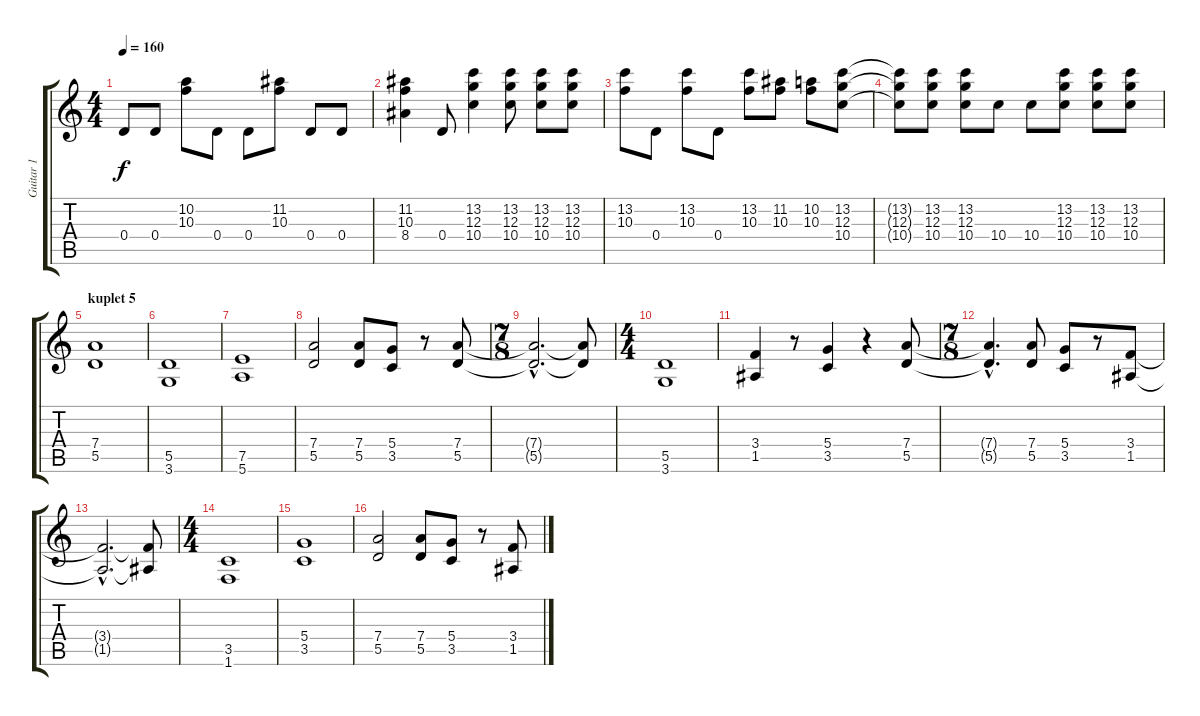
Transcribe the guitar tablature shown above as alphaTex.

\track ("Guitar 1" "Guitar 1") {instrument distortionguitar}
\staff {score tabs}
\tuning (E4 B3 G3 D3 A2 E2) {hide}
\ts (4 4)
\tempo 160
\clef g2
\ks c
0.4.8{dy f} 0.4.8 (10.2 10.3).8 0.4.8 0.4.8 (11.2 10.3).8 0.4.8 0.4.8 |
(11.2 10.3 8.4).4 0.4.8 (13.2 12.3 10.4).4 (13.2 12.3 10.4).8 (13.2 12.3 10.4).8 (13.2 12.3 10.4).8 |
(13.2 10.3).8 0.4.8 (13.2 10.3).8 0.4.8 (13.2 10.3).8 (11.2 10.3).8 (10.2 10.3).8 (13.2 12.3 10.4).8 |
(13.2{t} 12.3{t} 10.4{t}).8 (13.2 12.3 10.4).8 (13.2 12.3 10.4).8 10.4.8 10.4.8 (13.2 12.3 10.4).8 (13.2 12.3 10.4).8 (13.2 12.3 10.4).8 |
\section ("" "kuplet 5")
(7.4 5.5).1 |
(5.5 3.6).1 |
(7.5 5.6).1 |
(7.4 5.5).2 (7.4 5.5).8 (5.4 3.5).8 r.8 (7.4 5.5).8 |
\ts (7 8)
(7.4{hac t} 5.5{hac t}).2{d} (7.4{t} 5.5{t}).8 |
\ts (4 4)
(5.5 3.6).1 |
(3.4 1.5).4 r.8 (5.4 3.5).4 r.4 (7.4 5.5).8 |
\ts (7 8)
(7.4{hac t} 5.5{hac t}).4{d} (7.4 5.5).8 (5.4 3.5).8 r.8 (3.4 1.5).8 |
(3.4{hac t} 1.5{hac t}).2{d} (3.4{t} 1.5{t}).8 |
\ts (4 4)
(3.5 1.6).1 |
(5.4 3.5).1 |
(7.4 5.5).2 (7.4 5.5).8 (5.4 3.5).8 r.8 (3.4 1.5).8
